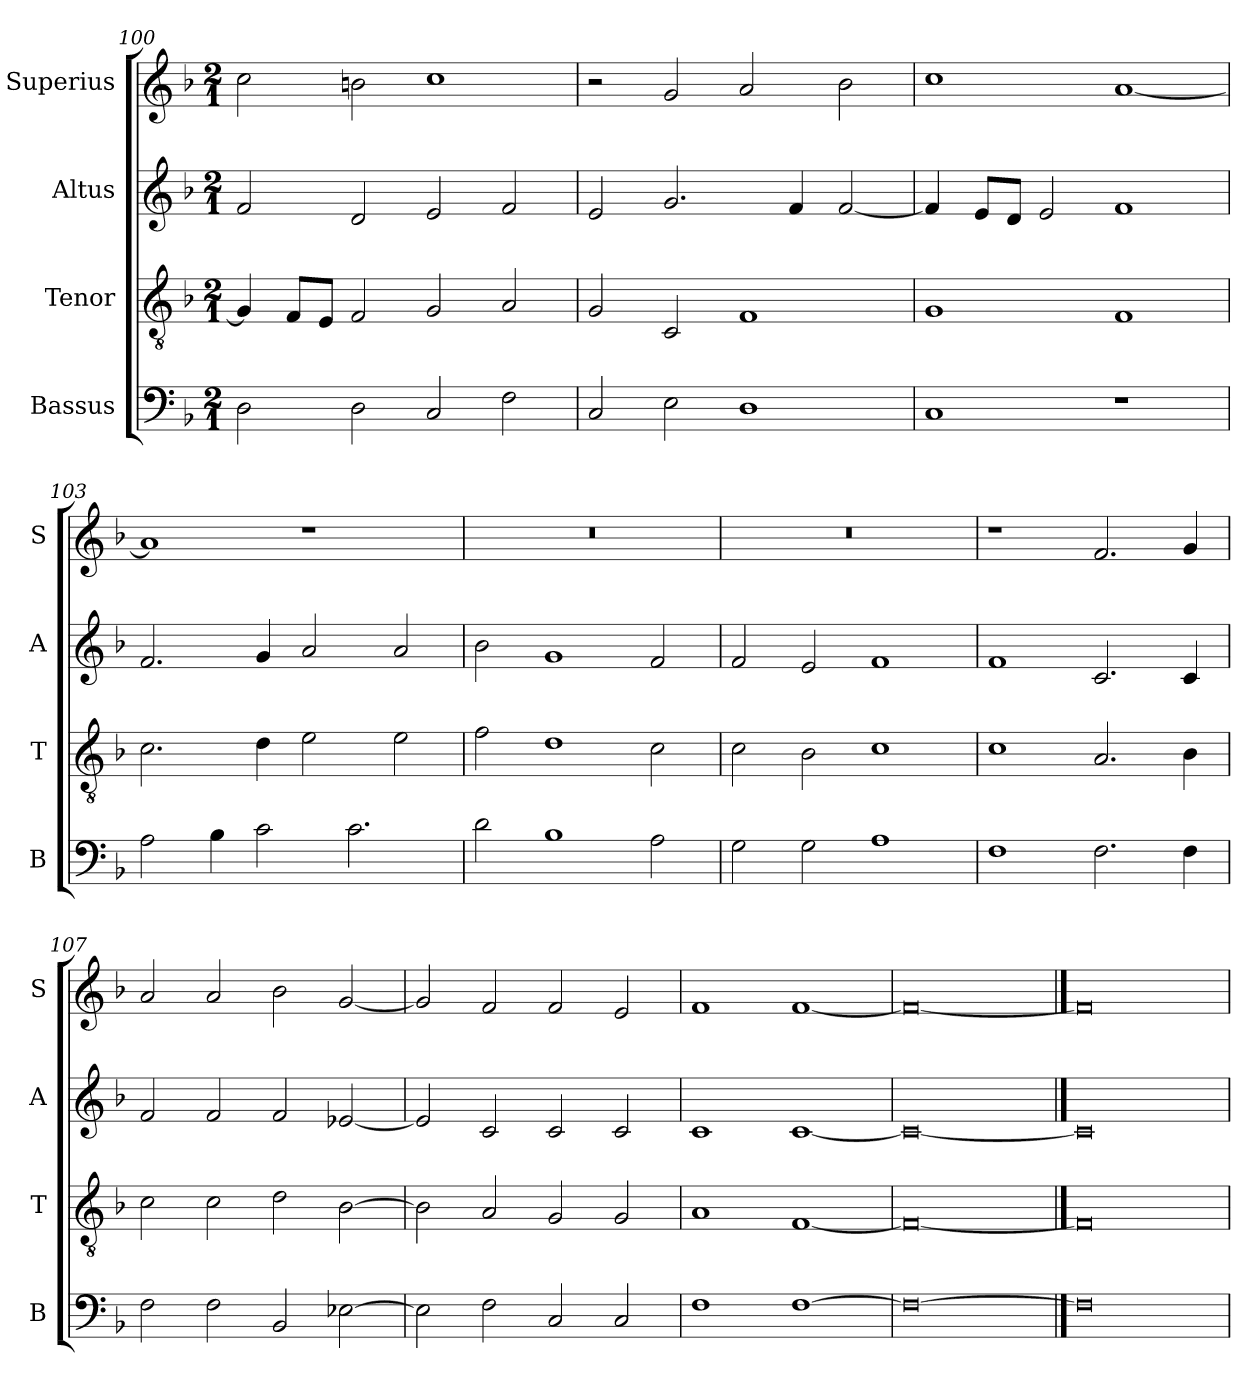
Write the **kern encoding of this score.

**kern	**kern	**kern	**kern
*part4	*part3	*part2	*part1
*staff4	*staff3	*staff2	*staff1
*I"Bassus	*I"Tenor	*I"Altus	*I"Superius
*I'B	*I'T	*I'A	*I'S
*clefF4	*clefGv2	*clefG2	*clefG2
*k[b-]	*k[b-]	*k[b-]	*k[b-]
*F:	*F:	*F:	*F:
*M2/1	*M2/1	*M2/1	*M2/1
=100	=100	=100	=100
2D	4G]	2f	2cc
.	8FL	.	.
.	8EJ	.	.
2D	2F	2d	2bn
2C	2G	2e	1cc
2F	2A	2f	.
=101	=101	=101	=101
2C	2G	2e	2r
2E	2C	2.g	2g
1D	1F	.	2a
.	.	4f	.
.	.	[2f	2b-
=102	=102	=102	=102
1C	1G	4f]	1cc
.	.	8eL	.
.	.	8dJ	.
.	.	2e	.
1r	1F	1f	[1a
=103	=103	=103	=103
2A	2.c	2.f	1a]
4B-	.	.	.
2c	4d	4g	.
.	2e	2a	1r
2.c	.	.	.
.	2e	2a	.
=104	=104	=104	=104
2d	2f	2b-	0r
1B-	1d	1g	.
2A	2c	2f	.
=105	=105	=105	=105
2G	2c	2f	0r
2G	2B-	2e	.
1A	1c	1f	.
=106	=106	=106	=106
1F	1c	1f	1r
2.F	2.A	2.c	2.f
4F	4B-	4c	4g
=107	=107	=107	=107
2F	2c	2f	2a
2F	2c	2f	2a
2BB-	2d	2f	2b-
[2E-X	[2B-	[2e-X	[2g
=108	=108	=108	=108
2E-]	2B-]	2e-]	2g]
2F	2A	2c	2f
2C	2G	2c	2f
2C	2G	2c	2e
=109	=109	=109	=109
1F	1A	1c	1f
[1F	[1F	[1c	[1f
=110	=110	=110	=110
0F_	0F_	0c_	0f_
==111	==111	==111	==111
0F]	0F]	0c]	0f]
=	=	=	=
*-	*-	*-	*-
